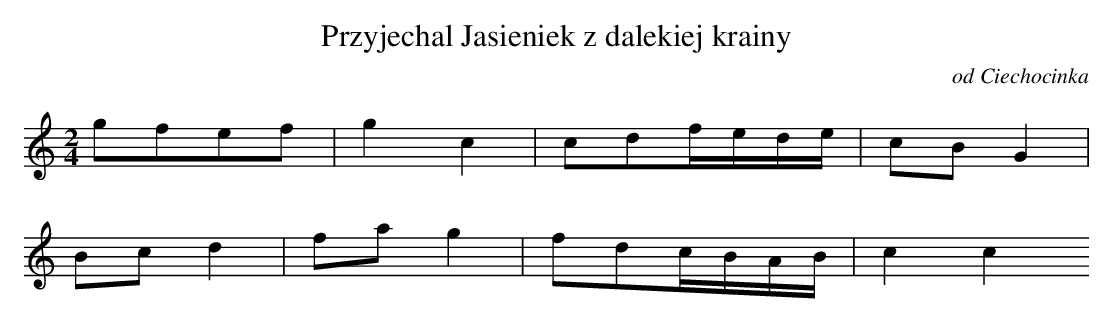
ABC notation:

X:1
T: Przyjechal Jasieniek z dalekiej krainy
O: od Ciechocinka
M: 2/4
L: 1/16
K: C
g2f2e2f2 | g4c4 | c2d2fede | c2B2G4 |
B2c2d4 | f2a2g4 | f2d2cBAB | c4c4
